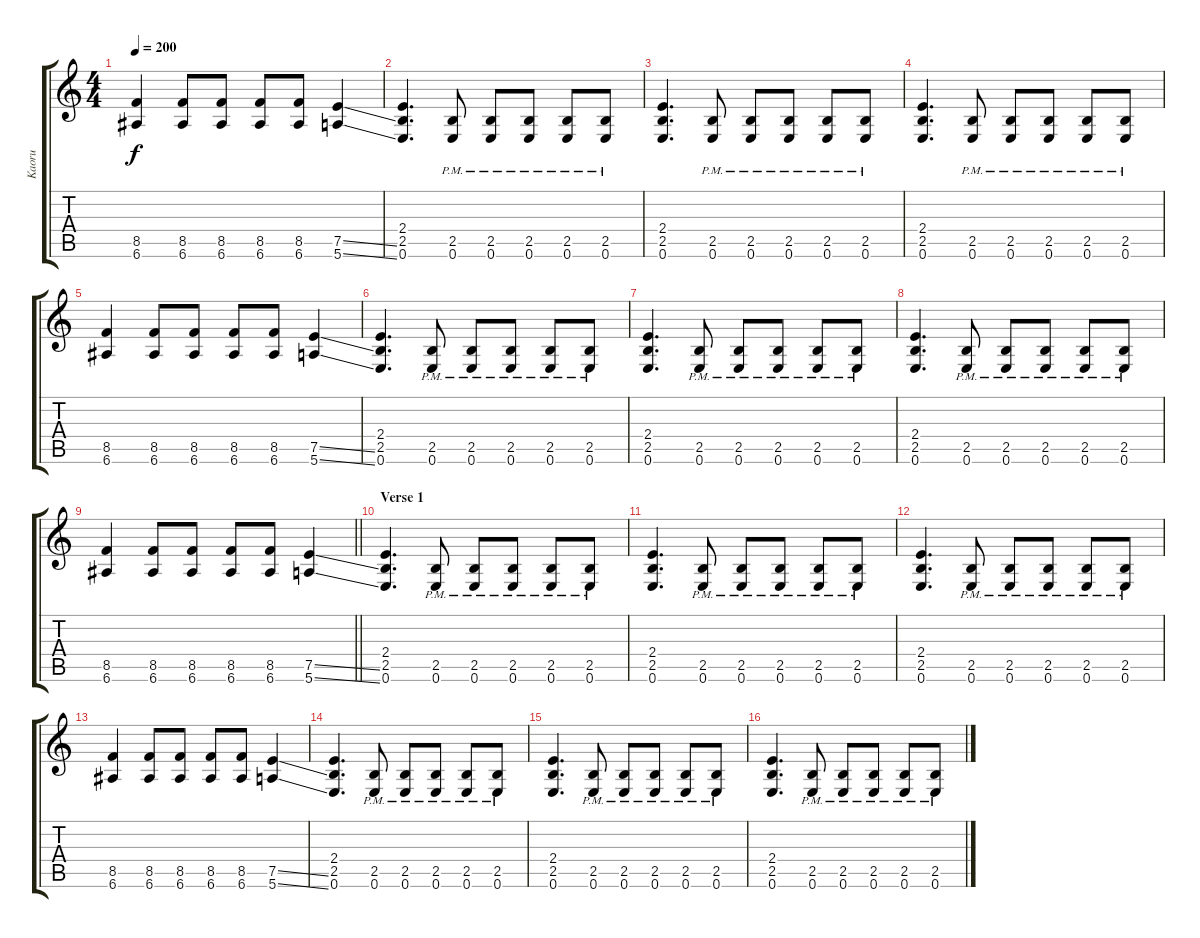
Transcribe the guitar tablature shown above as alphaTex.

\track ("Kaoru" "Kaoru") {instrument distortionguitar}
\staff {score tabs}
\tuning (E4 B3 G3 D3 A2 E2) {hide}
\ts (4 4)
\tempo 200
\clef g2
\ks c
(8.5 6.6).4{dy f} (8.5 6.6).8 (8.5 6.6).8 (8.5 6.6).8 (8.5 6.6).8 (7.5{ss} 5.6{ss}).4 |
(2.4 2.5 0.6).4{d} (2.5{pm} 0.6{pm}).8 (2.5{pm} 0.6{pm}).8 (2.5{pm} 0.6{pm}).8 (2.5{pm} 0.6{pm}).8 (2.5{pm} 0.6{pm}).8 |
(2.4 2.5 0.6).4{d} (2.5{pm} 0.6{pm}).8 (2.5{pm} 0.6{pm}).8 (2.5{pm} 0.6{pm}).8 (2.5{pm} 0.6{pm}).8 (2.5{pm} 0.6{pm}).8 |
(2.4 2.5 0.6).4{d} (2.5{pm} 0.6{pm}).8 (2.5{pm} 0.6{pm}).8 (2.5{pm} 0.6{pm}).8 (2.5{pm} 0.6{pm}).8 (2.5{pm} 0.6{pm}).8 |
(8.5 6.6).4 (8.5 6.6).8 (8.5 6.6).8 (8.5 6.6).8 (8.5 6.6).8 (7.5{ss} 5.6{ss}).4 |
(2.4 2.5 0.6).4{d} (2.5{pm} 0.6{pm}).8 (2.5{pm} 0.6{pm}).8 (2.5{pm} 0.6{pm}).8 (2.5{pm} 0.6{pm}).8 (2.5{pm} 0.6{pm}).8 |
(2.4 2.5 0.6).4{d} (2.5{pm} 0.6{pm}).8 (2.5{pm} 0.6{pm}).8 (2.5{pm} 0.6{pm}).8 (2.5{pm} 0.6{pm}).8 (2.5{pm} 0.6{pm}).8 |
(2.4 2.5 0.6).4{d} (2.5{pm} 0.6{pm}).8 (2.5{pm} 0.6{pm}).8 (2.5{pm} 0.6{pm}).8 (2.5{pm} 0.6{pm}).8 (2.5{pm} 0.6{pm}).8 |
\barLineRight lightlight
(8.5 6.6).4 (8.5 6.6).8 (8.5 6.6).8 (8.5 6.6).8 (8.5 6.6).8 (7.5{ss} 5.6{ss}).4 |
\section ("" "Verse 1")
(2.4 2.5 0.6).4{d} (2.5{pm} 0.6{pm}).8 (2.5{pm} 0.6{pm}).8 (2.5{pm} 0.6{pm}).8 (2.5{pm} 0.6{pm}).8 (2.5{pm} 0.6{pm}).8 |
(2.4 2.5 0.6).4{d} (2.5{pm} 0.6{pm}).8 (2.5{pm} 0.6{pm}).8 (2.5{pm} 0.6{pm}).8 (2.5{pm} 0.6{pm}).8 (2.5{pm} 0.6{pm}).8 |
(2.4 2.5 0.6).4{d} (2.5{pm} 0.6{pm}).8 (2.5{pm} 0.6{pm}).8 (2.5{pm} 0.6{pm}).8 (2.5{pm} 0.6{pm}).8 (2.5{pm} 0.6{pm}).8 |
(8.5 6.6).4 (8.5 6.6).8 (8.5 6.6).8 (8.5 6.6).8 (8.5 6.6).8 (7.5{ss} 5.6{ss}).4 |
(2.4 2.5 0.6).4{d} (2.5{pm} 0.6{pm}).8 (2.5{pm} 0.6{pm}).8 (2.5{pm} 0.6{pm}).8 (2.5{pm} 0.6{pm}).8 (2.5{pm} 0.6{pm}).8 |
(2.4 2.5 0.6).4{d} (2.5{pm} 0.6{pm}).8 (2.5{pm} 0.6{pm}).8 (2.5{pm} 0.6{pm}).8 (2.5{pm} 0.6{pm}).8 (2.5{pm} 0.6{pm}).8 |
(2.4 2.5 0.6).4{d} (2.5{pm} 0.6{pm}).8 (2.5{pm} 0.6{pm}).8 (2.5{pm} 0.6{pm}).8 (2.5{pm} 0.6{pm}).8 (2.5{pm} 0.6{pm}).8
